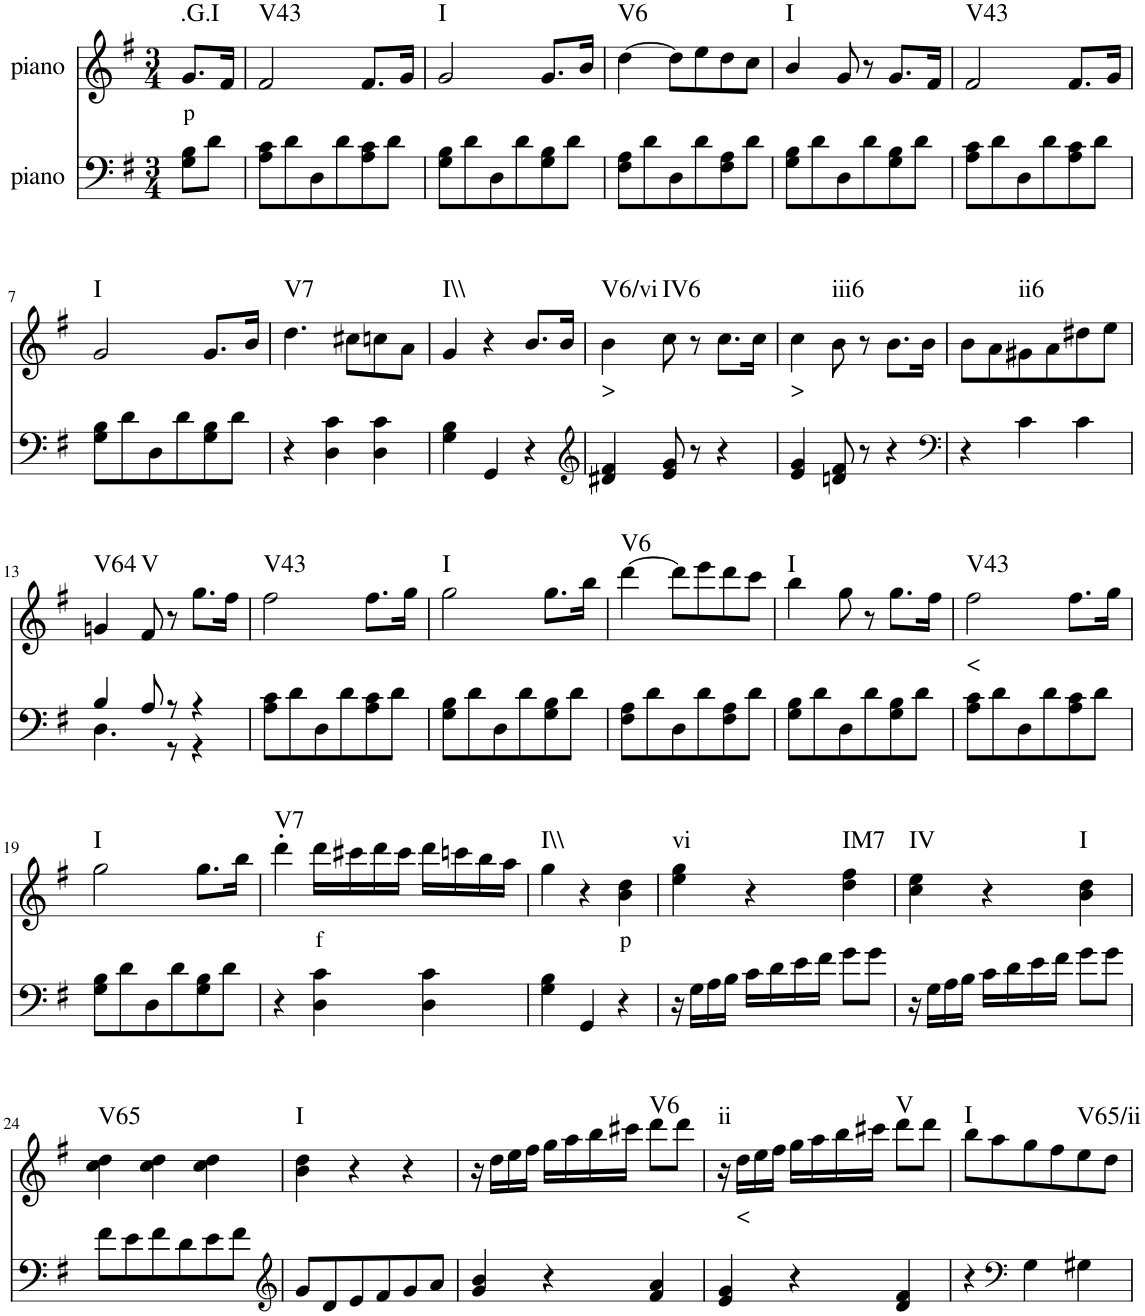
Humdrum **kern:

**kern	**kern	**text	**harte
*part2	*part1	*part1	*part1
*staff2	*staff1	*staff1	*
*I"piano	*I"piano	*	*
*I'Pno	*I'Pno	*	*
*clefF4	*clefG2	*	*
*k[f#]	*k[f#]	*	*
*G:	*G:	*	*
*M3/4	*M3/4	*	*
=1	=1	=1	=1
!	!	!LO:LY:b	!LO:H:kt=.G.I
8G\ 8B\L	8.g/L	p	N
8d\J	.	.	.
.	16f#/Jk	.	.
=2	=2	=2	=2
!	!	!	!LO:H:kt=V43
8A\ 8c\L	2f#/	.	N
8d\	.	.	.
8D\	.	.	.
8d\	.	.	.
8A\ 8c\	8.f#/L	.	.
8d\J	.	.	.
.	16g/Jk	.	.
=3	=3	=3	=3
!	!	!	!LO:H:kt=I
8G\ 8B\L	2g/	.	N
8d\	.	.	.
8D\	.	.	.
8d\	.	.	.
8G\ 8B\	8.g/L	.	.
8d\J	.	.	.
.	16b/Jk	.	.
=4	=4	=4	=4
!	!	!	!LO:H:kt=V6
8F#\ 8A\L	[4dd\	.	N
8d\	.	.	.
8D\	8dd\L]	.	.
8d\	8ee\	.	.
8F#\ 8A\	8dd\	.	.
8d\J	8cc\J	.	.
=5	=5	=5	=5
!	!	!	!LO:H:kt=I
8G\ 8B\L	4b/	.	N
8d\	.	.	.
8D\	8g/	.	.
8d\	8r	.	.
8G\ 8B\	8.g/L	.	.
8d\J	.	.	.
.	16f#/Jk	.	.
=6	=6	=6	=6
!	!	!	!LO:H:kt=V43
8A\ 8c\L	2f#/	.	N
8d\	.	.	.
8D\	.	.	.
8d\	.	.	.
8A\ 8c\	8.f#/L	.	.
8d\J	.	.	.
.	16g/Jk	.	.
!!LO:LB:g=z
=7	=7	=7	=7
!	!	!	!LO:H:kt=I
8G\ 8B\L	2g/	.	N
8d\	.	.	.
8D\	.	.	.
8d\	.	.	.
8G\ 8B\	8.g/L	.	.
8d\J	.	.	.
.	16b/Jk	.	.
=8	=8	=8	=8
!	!	!	!LO:H:kt=V7
4r	4.dd\	.	N
4D\ 4c\	.	.	.
.	8cc#X\L	.	.
4D\ 4c\	8ccn\	.	.
.	8a\J	.	.
=9	=9	=9	=9
!	!	!	!LO:H:kt=I\\
4G\ 4B\	4g/	.	N
4GG/	4r	.	.
4r	8.b/L	.	.
.	16b/Jk	.	.
=10	=10	=10	=10
*clefG2	*	*	*
!	!	!LO:LY:b	!LO:H:kt=V6/vi
4d#X/ 4f#/	4b\	>	N
!	!	!	!LO:H:kt=IV6
8e/ 8g/	8cc\	.	N
8r	8r	.	.
4r	8.cc\L	.	.
.	16cc\Jk	.	.
=11	=11	=11	=11
!	!	!LO:LY:b	!
4e/ 4g/	4cc\	>	.
!	!	!	!LO:H:kt=iii6
8dn/ 8f#/	8b\	.	N
8r	8r	.	.
4r	8.b\L	.	.
.	16b\Jk	.	.
=12	=12	=12	=12
*clefF4	*	*	*
4r	8b\L	.	.
.	8a\	.	.
!	!	!	!LO:H:kt=ii6
4c\	8g#X\	.	N
.	8a\	.	.
4c\	8dd#X\	.	.
.	8ee\J	.	.
!!LO:LB:g=z
=13	=13	=13	=13
*^	*	*	*
!	!	!	!	!LO:H:kt=V64
4B/	4.D\	4gn/	.	N
!	!	!	!	!LO:H:kt=V
8A/	.	8f#/	.	N
8r	8r	8r	.	.
4r	4r	8.gg\L	.	.
.	.	16ff#\Jk	.	.
*v	*v	*	*	*
=14	=14	=14	=14
!	!	!	!LO:H:kt=V43
8A\ 8c\L	2ff#\	.	N
8d\	.	.	.
8D\	.	.	.
8d\	.	.	.
8A\ 8c\	8.ff#\L	.	.
8d\J	.	.	.
.	16gg\Jk	.	.
=15	=15	=15	=15
!	!	!	!LO:H:kt=I
8G\ 8B\L	2gg\	.	N
8d\	.	.	.
8D\	.	.	.
8d\	.	.	.
8G\ 8B\	8.gg\L	.	.
8d\J	.	.	.
.	16bb\Jk	.	.
=16	=16	=16	=16
!	!	!	!LO:H:kt=V6
8F#\ 8A\L	[4ddd\	.	N
8d\	.	.	.
8D\	8ddd\L]	.	.
8d\	8eee\	.	.
8F#\ 8A\	8ddd\	.	.
8d\J	8ccc\J	.	.
=17	=17	=17	=17
!	!	!	!LO:H:kt=I
8G\ 8B\L	4bb\	.	N
8d\	.	.	.
8D\	8gg\	.	.
8d\	8r	.	.
8G\ 8B\	8.gg\L	.	.
8d\J	.	.	.
.	16ff#\Jk	.	.
=18	=18	=18	=18
!	!	!LO:LY:b	!LO:H:kt=V43
8A\ 8c\L	2ff#\	<	N
8d\	.	.	.
8D\	.	.	.
8d\	.	.	.
8A\ 8c\	8.ff#\L	.	.
8d\J	.	.	.
.	16gg\Jk	.	.
!!LO:LB:g=z
=19	=19	=19	=19
!	!	!	!LO:H:kt=I
8G\ 8B\L	2gg\	.	N
8d\	.	.	.
8D\	.	.	.
8d\	.	.	.
8G\ 8B\	8.gg\L	.	.
8d\J	.	.	.
.	16bb\Jk	.	.
=20	=20	=20	=20
!	!	!	!LO:H:kt=V7
4r	4ddd'\	.	N
!	!	!LO:LY:b	!
4D\ 4c\	16ddd\LL	f	.
.	16ccc#X\	.	.
.	16ddd\	.	.
.	16ccc#\JJ	.	.
4D\ 4c\	16ddd\LL	.	.
.	16cccn\	.	.
.	16bb\	.	.
.	16aa\JJ	.	.
=21	=21	=21	=21
!	!	!	!LO:H:kt=I\\
4G\ 4B\	4gg\	.	N
4GG/	4r	.	.
!	!	!LO:LY:b	!
4r	4b\ 4dd\	p	.
=22	=22	=22	=22
!	!	!	!LO:H:kt=vi
16r	4ee\ 4gg\	.	N
16G\LL	.	.	.
16A\	.	.	.
16B\JJ	.	.	.
16c\LL	4r	.	.
16d\	.	.	.
16e\	.	.	.
16f#\JJ	.	.	.
!	!	!	!LO:H:kt=IM7
8g\L	4dd\ 4ff#\	.	N
8g\J	.	.	.
=23	=23	=23	=23
!	!	!	!LO:H:kt=IV
16r	4cc\ 4ee\	.	N
16G\LL	.	.	.
16A\	.	.	.
16B\JJ	.	.	.
16c\LL	4r	.	.
16d\	.	.	.
16e\	.	.	.
16f#\JJ	.	.	.
!	!	!	!LO:H:kt=I
8g\L	4b\ 4dd\	.	N
8g\J	.	.	.
!!LO:LB:g=z
=24	=24	=24	=24
!	!	!	!LO:H:kt=V65
8f#\L	4cc\ 4dd\	.	N
8e\	.	.	.
8f#\	4cc\ 4dd\	.	.
8d\	.	.	.
8e\	4cc\ 4dd\	.	.
8f#\J	.	.	.
=25	=25	=25	=25
*clefG2	*	*	*
!	!	!	!LO:H:kt=I
8g/L	4b\ 4dd\	.	N
8d/	.	.	.
8e/	4r	.	.
8f#/	.	.	.
8g/	4r	.	.
8a/J	.	.	.
=26	=26	=26	=26
4g/ 4b/	16r	.	.
.	16dd\LL	.	.
.	16ee\	.	.
.	16ff#\JJ	.	.
4r	16gg\LL	.	.
.	16aa\	.	.
.	16bb\	.	.
.	16ccc#X\JJ	.	.
!	!	!	!LO:H:kt=V6
4f#/ 4a/	8ddd\L	.	N
.	8ddd\J	.	.
=27	=27	=27	=27
!	!	!	!LO:H:kt=ii
4e/ 4g/	16r	.	N
!	!	!LO:LY:b	!
.	16dd\LL	<	.
.	16ee\	.	.
.	16ff#\JJ	.	.
4r	16gg\LL	.	.
.	16aa\	.	.
.	16bb\	.	.
.	16ccc#X\JJ	.	.
!	!	!	!LO:H:kt=V
4d/ 4f#/	8ddd\L	.	N
.	8ddd\J	.	.
=28	=28	=28	=28
!	!	!	!LO:H:kt=I
4r	8bb\L	.	N
.	8aa\	.	.
*clefF4	*	*	*
4G\	8gg\	.	.
.	8ff#\	.	.
!	!	!	!LO:H:kt=V65/ii
4G#X\	8ee\	.	N
.	8dd\J	.	.
=	=	=	=
*-	*-	*-	*-
